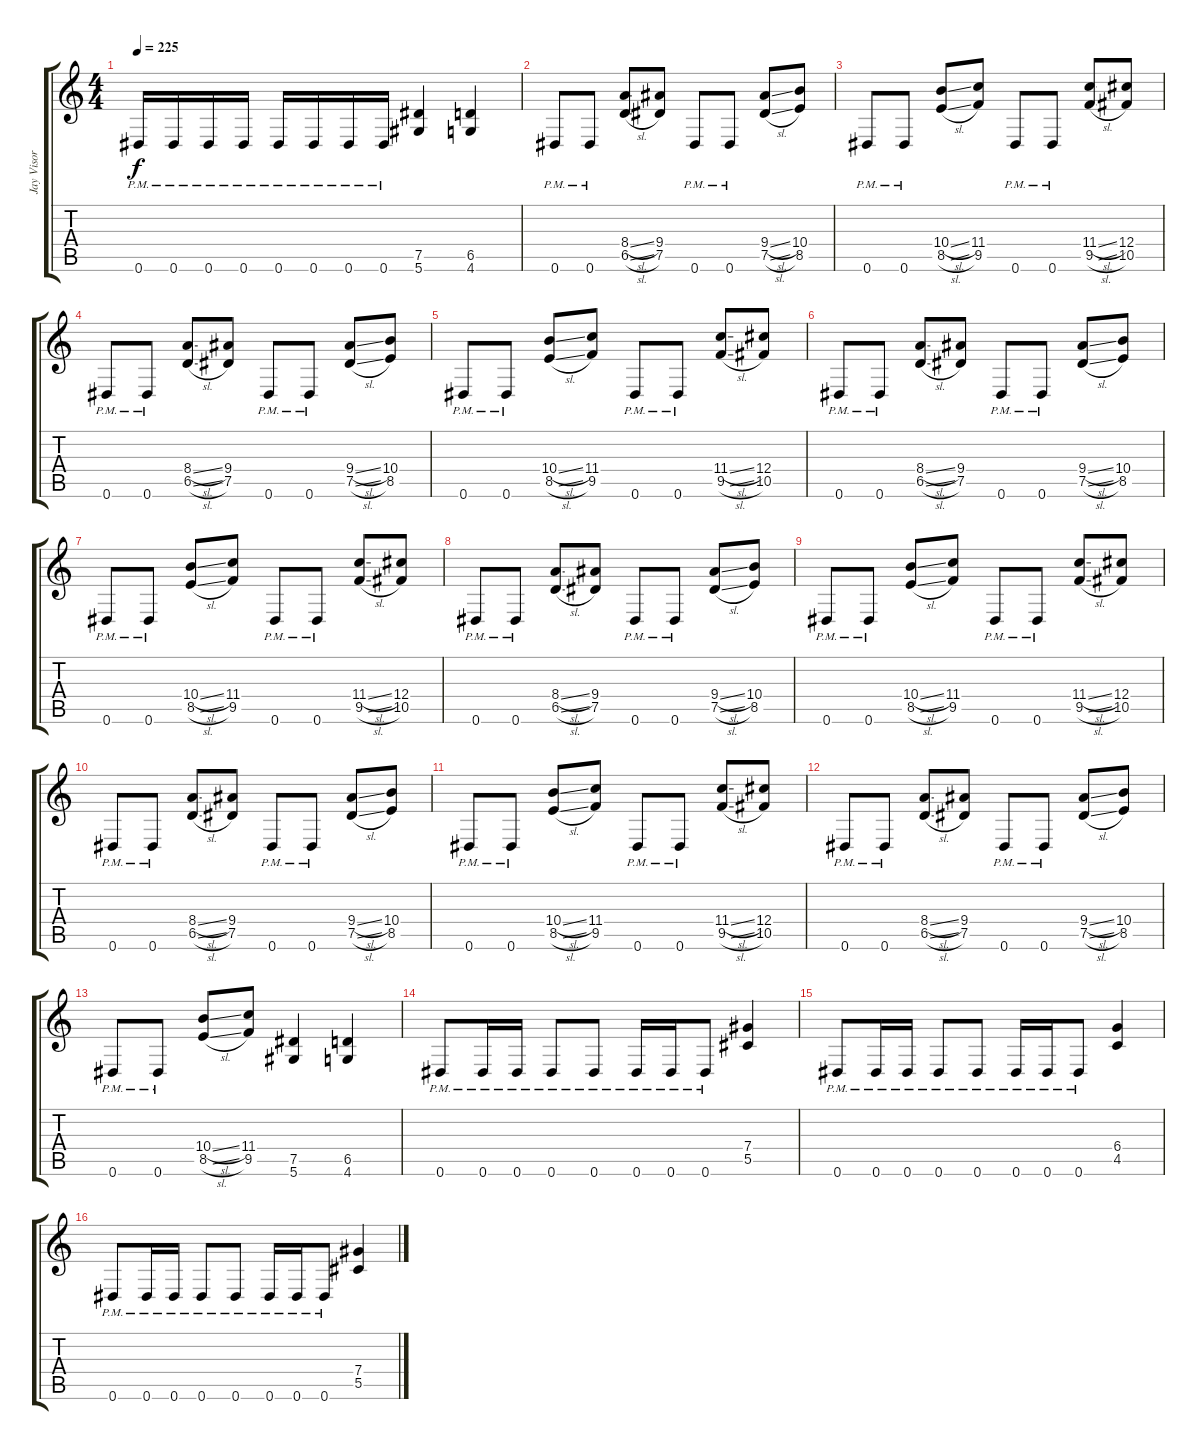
\track ("Jay Visor" "Jay Visor") {instrument distortionguitar}
\staff {score tabs}
\tuning (Eb4 Bb3 Gb3 Db3 Ab2 Eb2) {hide}
\ts (4 4)
\tempo 225
\clef g2
\ks c
0.6{pm}.16{dy f} 0.6{pm}.16 0.6{pm}.16 0.6{pm}.16 0.6{pm}.16 0.6{pm}.16 0.6{pm}.16 0.6{pm}.16 (7.5 5.6).4 (6.5 4.6).4 |
0.6{pm}.8 0.6{pm}.8 (8.4{sl} 6.5{sl}).8 (9.4 7.5).8 0.6{pm}.8 0.6{pm}.8 (9.4{sl} 7.5{sl}).8 (10.4 8.5).8 |
0.6{pm}.8 0.6{pm}.8 (10.4{sl} 8.5{sl}).8 (11.4 9.5).8 0.6{pm}.8 0.6{pm}.8 (11.4{sl} 9.5{sl}).8 (12.4 10.5).8 |
0.6{pm}.8 0.6{pm}.8 (8.4{sl} 6.5{sl}).8 (9.4 7.5).8 0.6{pm}.8 0.6{pm}.8 (9.4{sl} 7.5{sl}).8 (10.4 8.5).8 |
0.6{pm}.8 0.6{pm}.8 (10.4{sl} 8.5{sl}).8 (11.4 9.5).8 0.6{pm}.8 0.6{pm}.8 (11.4{sl} 9.5{sl}).8 (12.4 10.5).8 |
0.6{pm}.8 0.6{pm}.8 (8.4{sl} 6.5{sl}).8 (9.4 7.5).8 0.6{pm}.8 0.6{pm}.8 (9.4{sl} 7.5{sl}).8 (10.4 8.5).8 |
0.6{pm}.8 0.6{pm}.8 (10.4{sl} 8.5{sl}).8 (11.4 9.5).8 0.6{pm}.8 0.6{pm}.8 (11.4{sl} 9.5{sl}).8 (12.4 10.5).8 |
0.6{pm}.8 0.6{pm}.8 (8.4{sl} 6.5{sl}).8 (9.4 7.5).8 0.6{pm}.8 0.6{pm}.8 (9.4{sl} 7.5{sl}).8 (10.4 8.5).8 |
0.6{pm}.8 0.6{pm}.8 (10.4{sl} 8.5{sl}).8 (11.4 9.5).8 0.6{pm}.8 0.6{pm}.8 (11.4{sl} 9.5{sl}).8 (12.4 10.5).8 |
0.6{pm}.8 0.6{pm}.8 (8.4{sl} 6.5{sl}).8 (9.4 7.5).8 0.6{pm}.8 0.6{pm}.8 (9.4{sl} 7.5{sl}).8 (10.4 8.5).8 |
0.6{pm}.8 0.6{pm}.8 (10.4{sl} 8.5{sl}).8 (11.4 9.5).8 0.6{pm}.8 0.6{pm}.8 (11.4{sl} 9.5{sl}).8 (12.4 10.5).8 |
0.6{pm}.8 0.6{pm}.8 (8.4{sl} 6.5{sl}).8 (9.4 7.5).8 0.6{pm}.8 0.6{pm}.8 (9.4{sl} 7.5{sl}).8 (10.4 8.5).8 |
0.6{pm}.8 0.6{pm}.8 (10.4{sl} 8.5{sl}).8 (11.4 9.5).8 (7.5 5.6).4 (6.5 4.6).4 |
0.6{pm}.8 0.6{pm}.16 0.6{pm}.16 0.6{pm}.8 0.6{pm}.8 0.6{pm}.16 0.6{pm}.16 0.6{pm}.8 (7.4 5.5).4 |
0.6{pm}.8 0.6{pm}.16 0.6{pm}.16 0.6{pm}.8 0.6{pm}.8 0.6{pm}.16 0.6{pm}.16 0.6{pm}.8 (6.4 4.5).4 |
0.6{pm}.8 0.6{pm}.16 0.6{pm}.16 0.6{pm}.8 0.6{pm}.8 0.6{pm}.16 0.6{pm}.16 0.6{pm}.8 (7.4 5.5).4
